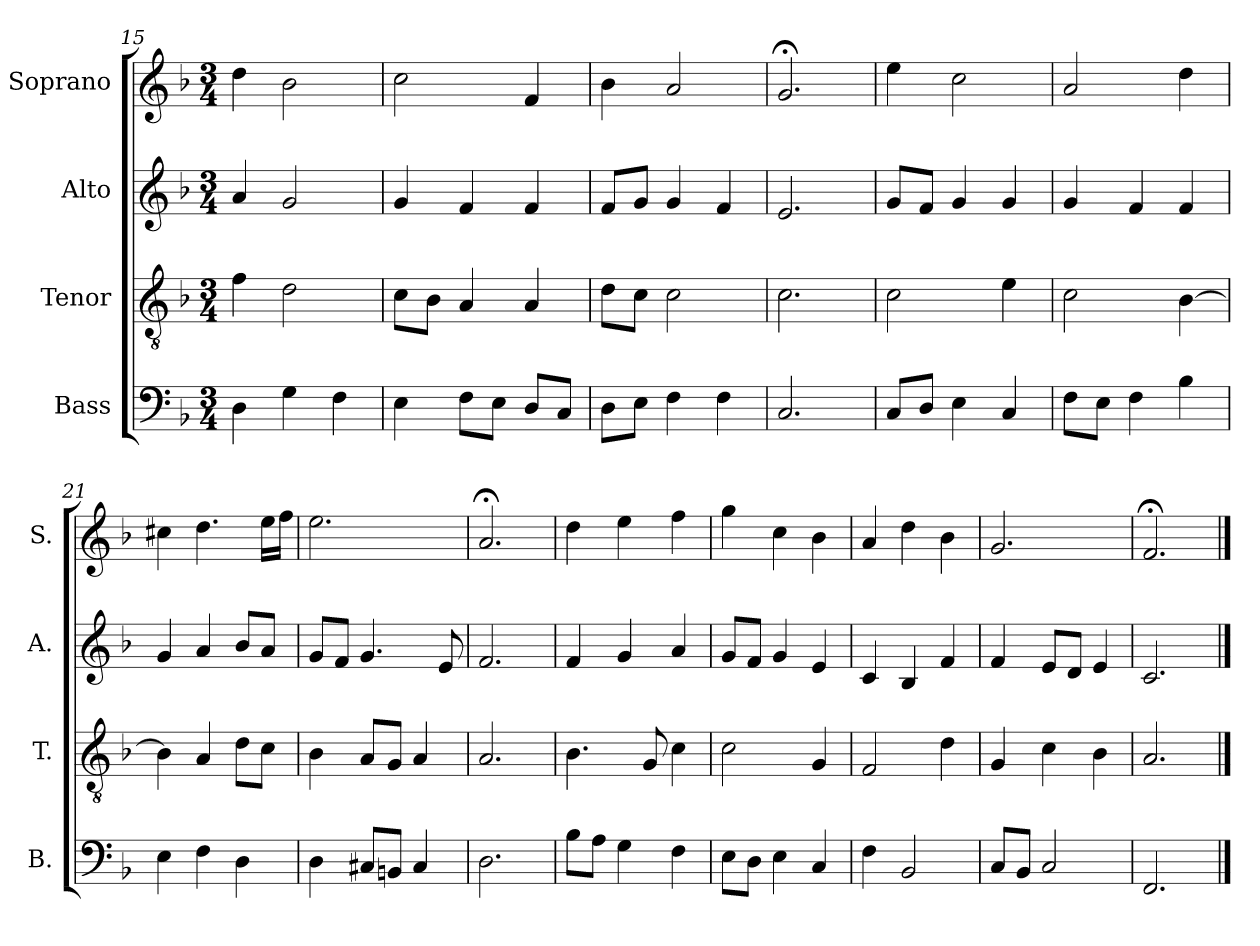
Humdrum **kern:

**kern	**kern	**kern	**kern
*part4	*part3	*part2	*part1
*staff4	*staff3	*staff2	*staff1
*I"Bass	*I"Tenor	*I"Alto	*I"Soprano
*I'B.	*I'T.	*I'A.	*I'S.
!!LO:LB:g=z
*clefF4	*clefGv2	*clefG2	*clefG2
*k[b-]	*k[b-]	*k[b-]	*k[b-]
*F:	*F:	*F:	*F:
*M3/4	*M3/4	*M3/4	*M3/4
=15	=15	=15	=15
4D\	4f\	4a/	4dd\
4G\	2d\	2g/	2b-\
4F\	.	.	.
=16	=16	=16	=16
4E\	8c\L	4g/	2cc\
.	8B-\J	.	.
8F\L	4A/	4f/	.
8E\J	.	.	.
8D/L	4A/	4f/	4f/
8C/J	.	.	.
=17	=17	=17	=17
8D\L	8d\L	8f/L	4b-\
8E\J	8c\J	8g/J	.
4F\	2c\	4g/	2a/
4F\	.	4f/	.
=18	=18	=18	=18
2.C/	2.c\	2.e/	2.g;</
=19	=19	=19	=19
8C/L	2c\	8g/L	4ee\
8D/J	.	8f/J	.
4E\	.	4g/	2cc\
4C/	4e\	4g/	.
=20	=20	=20	=20
8F\L	2c\	4g/	2a/
8E\J	.	.	.
4F\	.	4f/	.
4B-\	[4B-\	4f/	4dd\
=21	=21	=21	=21
4E\	4B-\]	4g/	4cc#X\
4F\	4A/	4a/	4.dd\
4D\	8d\L	8b-/L	.
.	8c\J	8a/J	16ee\LL
.	.	.	16ff\JJ
!!LO:PB:g=z
=22	=22	=22	=22
4D\	4B-\	8g/L	2.ee\
.	.	8f/J	.
8C#X/L	8A/L	4.g/	.
8BBn/J	8G/J	.	.
4C#/	4A/	.	.
.	.	8e/	.
=23	=23	=23	=23
2.D\	2.A/	2.f/	2.a;</
=24	=24	=24	=24
8B-\L	4.B-\	4f/	4dd\
8A\J	.	.	.
4G\	.	4g/	4ee\
.	8G/	.	.
4F\	4c\	4a/	4ff\
=25	=25	=25	=25
8E\L	2c\	8g/L	4gg\
8D\J	.	8f/J	.
4E\	.	4g/	4cc\
4C/	4G/	4e/	4b-\
=26	=26	=26	=26
4F\	2F/	4c/	4a/
2BB-/	.	4B-/	4dd\
.	4d\	4f/	4b-\
=27	=27	=27	=27
8C/L	4G/	4f/	2.g/
8BB-/J	.	.	.
2C/	4c\	8e/L	.
.	.	8d/J	.
.	4B-\	4e/	.
=28	=28	=28	=28
2.FF/	2.A/	2.c/	2.f;</
==	==	==	==
*-	*-	*-	*-
